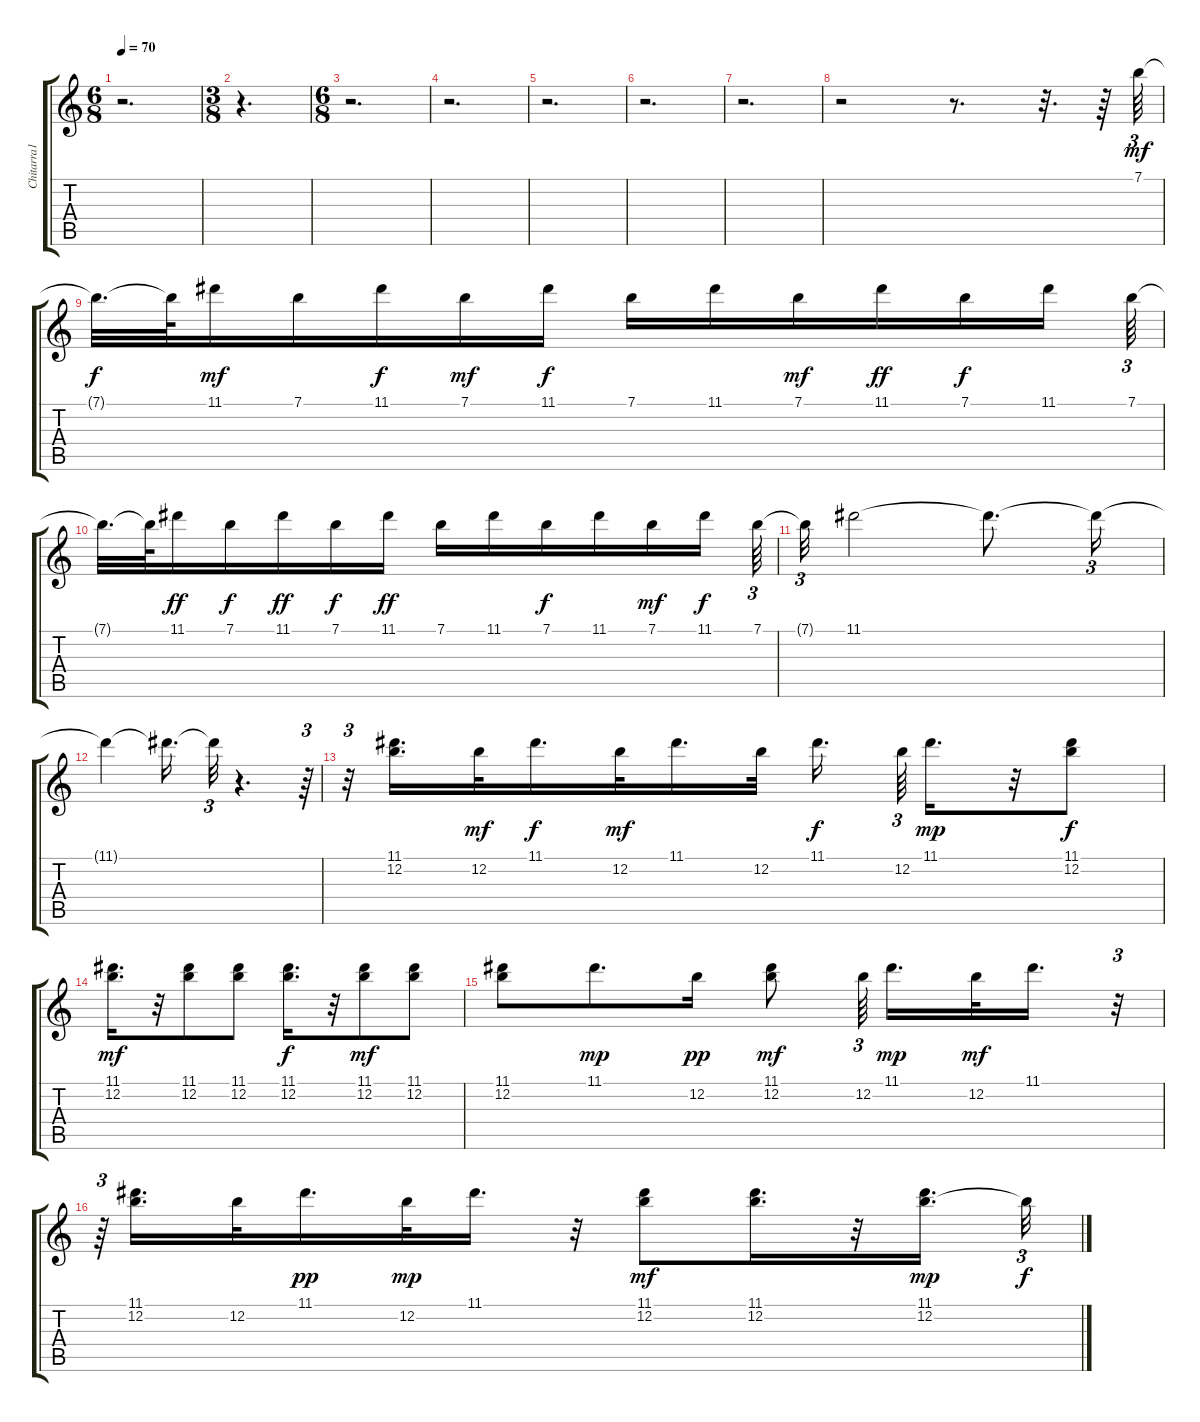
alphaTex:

\track ("Chitarra1" "Chitarra1") {instrument electricguitarclean}
\staff {score tabs}
\tuning (E4 B3 G3 D3 A2 E2) {hide}
\ts (6 8)
\tempo 70
\clef g2
\ks c
r.2{d dy pp} |
\ts (3 8)
r.4{d} |
\ts (6 8)
r.2{d} |
r.2{d} |
r.2{d} |
r.2{d} |
r.2{d} |
r.2 r.8{d} r.32{d} r.64 7.1.64{tu (3 2) dy mf} |
7.1{t}.32{d dy f} 7.1{t}.64 11.1.16{dy mf} 7.1.16 11.1.16{dy f} 7.1.16{dy mf} 11.1.16{dy f} 7.1.16 11.1.16 7.1.16{dy mf} 11.1.16{dy ff} 7.1.16{dy f} 11.1.16 7.1.64{tu (3 2)} |
7.1{t}.32{d} 7.1{t}.64 11.1.16{dy ff} 7.1.16{dy f} 11.1.16{dy ff} 7.1.16{dy f} 11.1.16{dy ff} 7.1.16 11.1.16 7.1.16{dy f} 11.1.16 7.1.16{dy mf} 11.1.16{dy f} 7.1.64{tu (3 2)} |
7.1{t}.32{tu (3 2)} 11.1.2 11.1{t}.8{d} 11.1{t}.16{tu (3 2)} |
11.1{t}.4 11.1{t}.16{d} 11.1{t}.32{tu (3 2)} r.4{d} r.64{tu (3 2)} |
r.32{tu (3 2)} (11.1 12.2).16{d instrument electricguitarclean} 12.2.32{dy mf} 11.1.16{d dy f} 12.2.32{dy mf} 11.1.16{d} 12.2.32 11.1.16{d dy f beam splitsecondary} 12.2.64{tu (3 2)} 11.1.16{d dy mp} r.32 (11.1 12.2).8{dy f} |
(11.1 12.2).16{d dy mf} r.32 (11.1 12.2).8 (11.1 12.2).8 (11.1 12.2).16{d dy f} r.32 (11.1 12.2).8{dy mf} (11.1 12.2).8 |
(11.1 12.2).8 11.1.8{d dy mp} 12.2.16{dy pp} (11.1 12.2).8{dy mf} 12.2.64{tu (3 2) beam splitsecondary} 11.1.16{d dy mp} 12.2.32{dy mf} 11.1.16{d} r.32{tu (3 2)} |
r.64{tu (3 2)} (11.1 12.2).16{d} 12.2.32 11.1.16{d dy pp} 12.2.32{dy mp} 11.1.16{d} r.32 (11.1 12.2).8{dy mf} (11.1 12.2).16{d} r.32 (11.1 12.2).16{d dy mp} 12.2{t}.32{tu (3 2) dy f}
